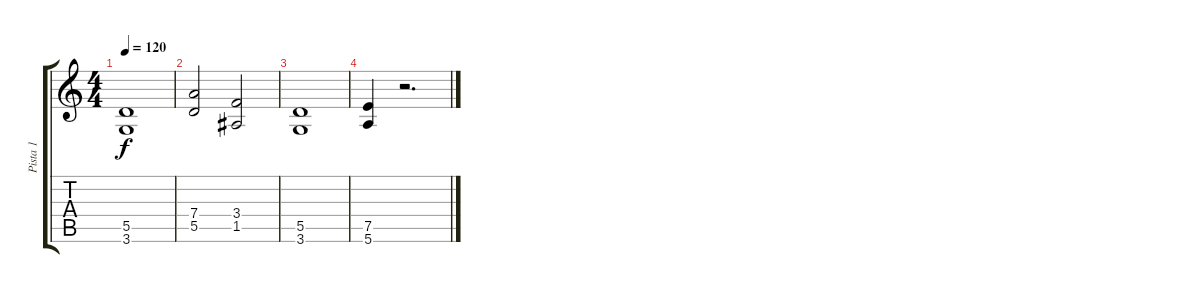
\track ("Pista 1" "Pista 1") {instrument distortionguitar}
\staff {score tabs}
\tuning (E4 B3 G3 D3 A2 E2) {hide}
\ts (4 4)
\tempo 120
\clef g2
\ks c
(5.5 3.6).1{dy f} |
(7.4 5.5).2 (3.4 1.5).2 |
(5.5 3.6).1 |
(7.5 5.6).4 r.2{d}
